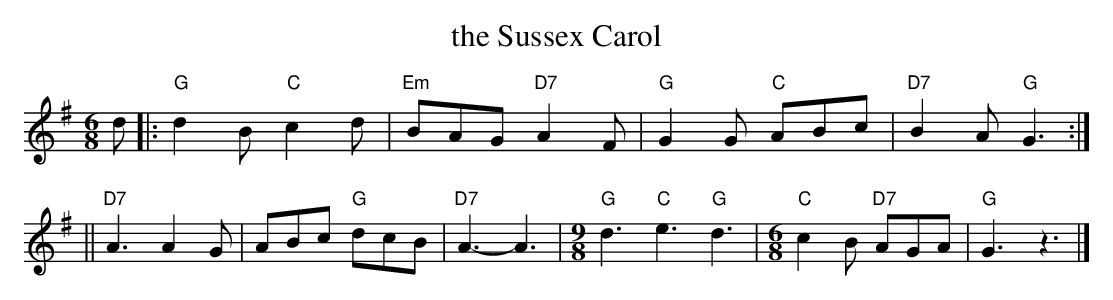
X:1
T: the Sussex Carol
M: 6/8
L: 1/8
K: G
d \
|: "G"d2B "C"c2d | "Em"BAG "D7"A2F | "G"G2G "C"ABc | "D7"B2A "G"G3 :|
|| "D7"A3 A2G | ABc "G"dcB | "D7"A3- A3 \
|[M:9/8] "G"d3 "C"e3 "G"d3 |[M:6/8] "C"c2B "D7"AGA | "G"G3 z3 |]
